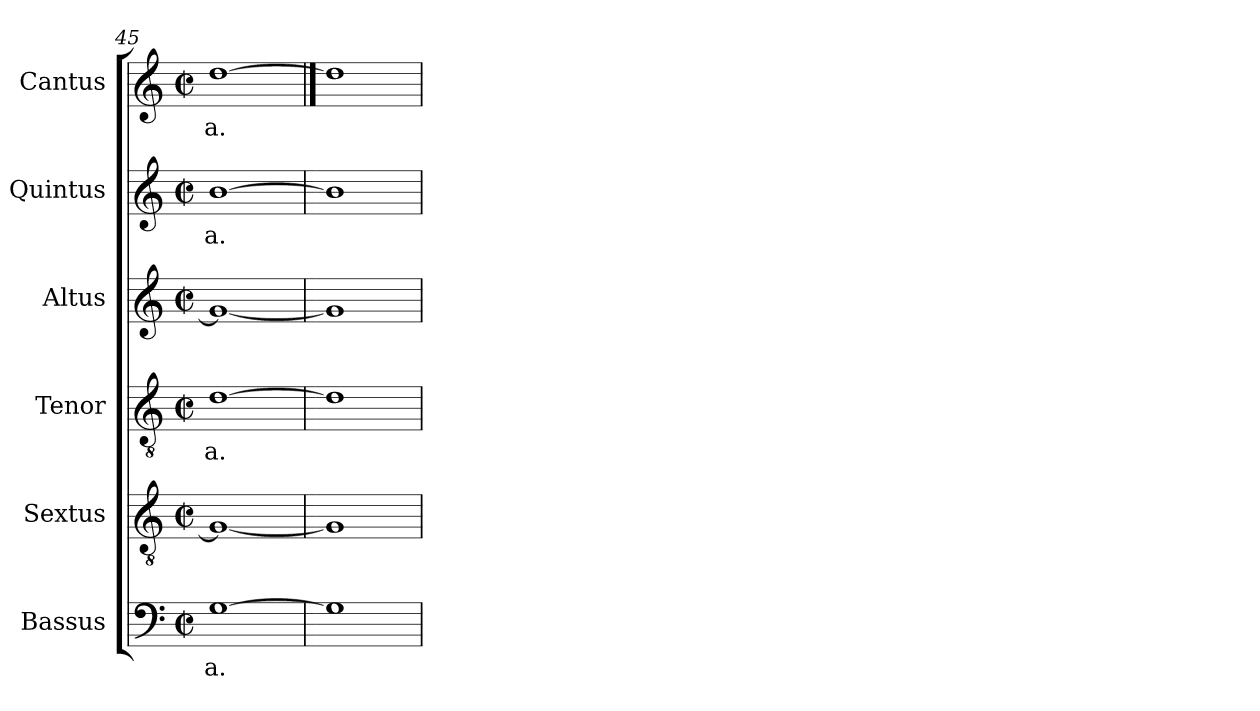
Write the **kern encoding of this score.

**kern	**text	**kern	**kern	**text	**kern	**kern	**text	**kern	**text
*part6	*part6	*part5	*part4	*part4	*part3	*part2	*part2	*part1	*part1
*staff6	*staff6	*staff5	*staff4	*staff4	*staff3	*staff2	*staff2	*staff1	*staff1
*I"Bassus	*	*I"Sextus	*I"Tenor	*	*I"Altus	*I"Quintus	*	*I"Cantus	*
*clefF4	*	*clefGv2	*clefGv2	*	*clefG2	*clefG2	*	*clefG2	*
*M2/2	*	*M2/2	*M2/2	*	*M2/2	*M2/2	*	*M2/2	*
*met(c|)	*	*met(c|)	*met(c|)	*	*met(c|)	*met(c|)	*	*met(c|)	*
=45	=45	=45	=45	=45	=45	=45	=45	=45	=45
!	!LO:LY:b:cj	!	!	!LO:LY:b:cj	!	!	!LO:LY:b:cj	!	!LO:LY:b:cj
[1G	a.	1G_	[1d	a.	1g_	[1b	-a.	[1dd	a.
=46	==46	=46	=46	==46	=46	=46	==46	==46	==46
1G]	.	1G]	1d]	.	1g]	1b]	.	1dd]	.
=	=	=	=	=	=	=	=	=	=
*-	*-	*-	*-	*-	*-	*-	*-	*-	*-
